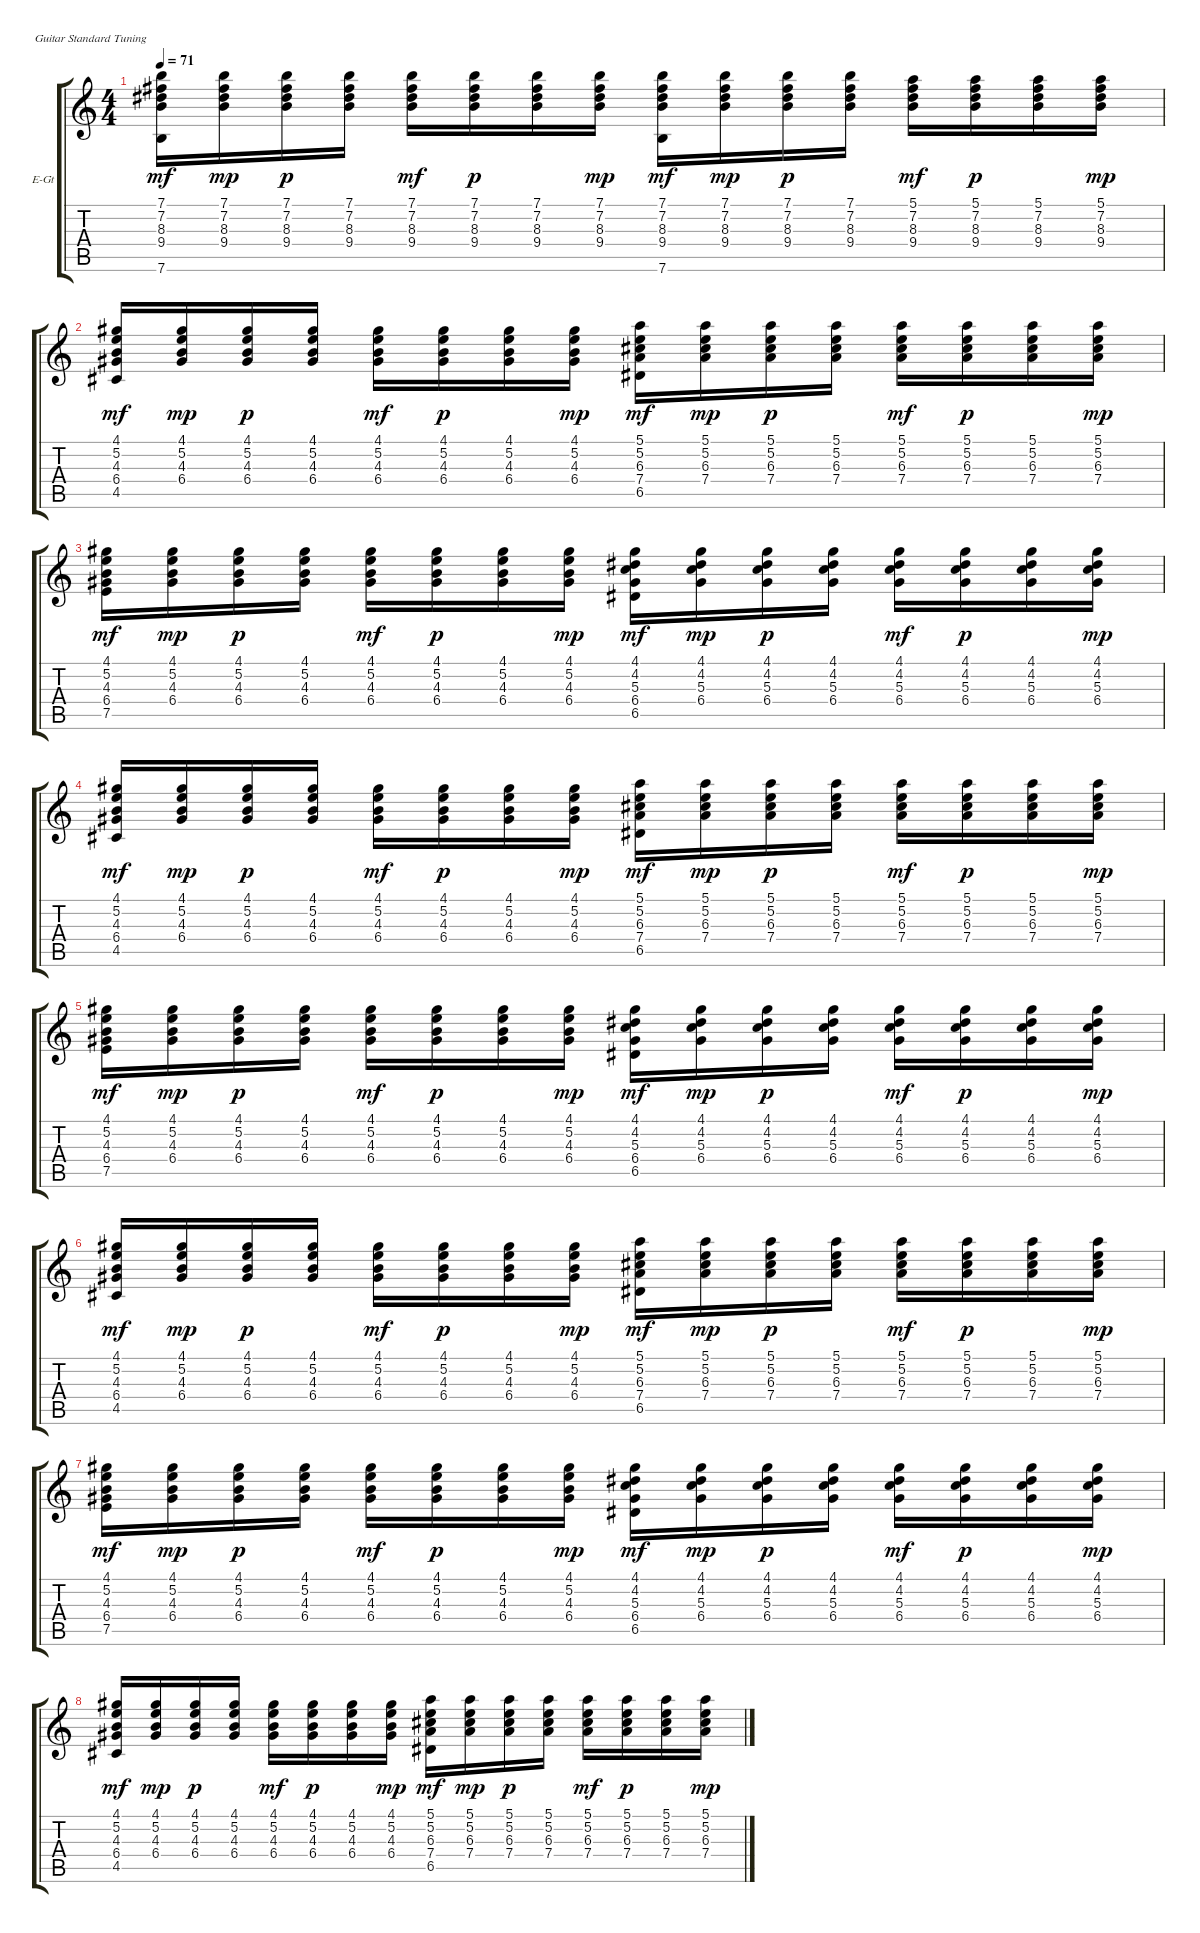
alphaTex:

\bracketExtendMode groupsimilarinstruments
\firstSystemTrackNameOrientation horizontal
\otherSystemsTrackNameOrientation horizontal
\track ("Гитара 2" "E-Gt") {instrument electricguitarclean}
\staff {score tabs}
\tuning (E4 B3 G3 D3 A2 E2)
\ts (4 4)
\tempo 71
\clef g2
\ks c
(7.1 7.2 8.3 9.4 7.6).16{dy mf} (7.1 7.2 8.3 9.4).16{dy mp} (7.1 7.2 8.3 9.4).16{dy p} (7.1 7.2 8.3 9.4).16 (7.1 7.2 8.3 9.4).16{dy mf} (7.1 7.2 8.3 9.4).16{dy p} (7.1 7.2 8.3 9.4).16 (7.1 7.2 8.3 9.4).16{dy mp} (7.1 7.2 8.3 9.4 7.6).16{dy mf} (7.1 7.2 8.3 9.4).16{dy mp} (7.1 7.2 8.3 9.4).16{dy p} (7.1 7.2 8.3 9.4).16 (5.1 7.2 8.3 9.4).16{dy mf} (5.1 7.2 8.3 9.4).16{dy p} (5.1 7.2 8.3 9.4).16 (5.1 7.2 8.3 9.4).16{dy mp} |
(4.1 5.2 4.3 6.4 4.5).16{dy mf} (4.1 5.2 4.3 6.4).16{dy mp} (4.1 5.2 4.3 6.4).16{dy p} (4.1 5.2 4.3 6.4).16 (4.1 5.2 4.3 6.4).16{dy mf} (4.1 5.2 4.3 6.4).16{dy p} (4.1 5.2 4.3 6.4).16 (4.1 5.2 4.3 6.4).16{dy mp} (5.1 5.2 6.3 7.4 6.5).16{dy mf} (5.1 5.2 6.3 7.4).16{dy mp} (5.1 5.2 6.3 7.4).16{dy p} (5.1 5.2 6.3 7.4).16 (5.1 5.2 6.3 7.4).16{dy mf} (5.1 5.2 6.3 7.4).16{dy p} (5.1 5.2 6.3 7.4).16 (5.1 5.2 6.3 7.4).16{dy mp} |
(4.1 5.2 4.3 6.4 7.5).16{dy mf} (4.1 5.2 4.3 6.4).16{dy mp} (4.1 5.2 4.3 6.4).16{dy p} (4.1 5.2 4.3 6.4).16 (4.1 5.2 4.3 6.4).16{dy mf} (4.1 5.2 4.3 6.4).16{dy p} (4.1 5.2 4.3 6.4).16 (4.1 5.2 4.3 6.4).16{dy mp} (4.1 4.2 5.3 6.4 6.5).16{dy mf} (4.1 4.2 5.3 6.4).16{dy mp} (4.1 4.2 5.3 6.4).16{dy p} (4.1 4.2 5.3 6.4).16 (4.1 4.2 5.3 6.4).16{dy mf} (4.1 4.2 5.3 6.4).16{dy p} (4.1 4.2 5.3 6.4).16 (4.1 4.2 5.3 6.4).16{dy mp} |
(4.1 5.2 4.3 6.4 4.5).16{dy mf} (4.1 5.2 4.3 6.4).16{dy mp} (4.1 5.2 4.3 6.4).16{dy p} (4.1 5.2 4.3 6.4).16 (4.1 5.2 4.3 6.4).16{dy mf} (4.1 5.2 4.3 6.4).16{dy p} (4.1 5.2 4.3 6.4).16 (4.1 5.2 4.3 6.4).16{dy mp} (5.1 5.2 6.3 7.4 6.5).16{dy mf} (5.1 5.2 6.3 7.4).16{dy mp} (5.1 5.2 6.3 7.4).16{dy p} (5.1 5.2 6.3 7.4).16 (5.1 5.2 6.3 7.4).16{dy mf} (5.1 5.2 6.3 7.4).16{dy p} (5.1 5.2 6.3 7.4).16 (5.1 5.2 6.3 7.4).16{dy mp} |
(4.1 5.2 4.3 6.4 7.5).16{dy mf} (4.1 5.2 4.3 6.4).16{dy mp} (4.1 5.2 4.3 6.4).16{dy p} (4.1 5.2 4.3 6.4).16 (4.1 5.2 4.3 6.4).16{dy mf} (4.1 5.2 4.3 6.4).16{dy p} (4.1 5.2 4.3 6.4).16 (4.1 5.2 4.3 6.4).16{dy mp} (4.1 4.2 5.3 6.4 6.5).16{dy mf} (4.1 4.2 5.3 6.4).16{dy mp} (4.1 4.2 5.3 6.4).16{dy p} (4.1 4.2 5.3 6.4).16 (4.1 4.2 5.3 6.4).16{dy mf} (4.1 4.2 5.3 6.4).16{dy p} (4.1 4.2 5.3 6.4).16 (4.1 4.2 5.3 6.4).16{dy mp} |
(4.1 5.2 4.3 6.4 4.5).16{dy mf} (4.1 5.2 4.3 6.4).16{dy mp} (4.1 5.2 4.3 6.4).16{dy p} (4.1 5.2 4.3 6.4).16 (4.1 5.2 4.3 6.4).16{dy mf} (4.1 5.2 4.3 6.4).16{dy p} (4.1 5.2 4.3 6.4).16 (4.1 5.2 4.3 6.4).16{dy mp} (5.1 5.2 6.3 7.4 6.5).16{dy mf} (5.1 5.2 6.3 7.4).16{dy mp} (5.1 5.2 6.3 7.4).16{dy p} (5.1 5.2 6.3 7.4).16 (5.1 5.2 6.3 7.4).16{dy mf} (5.1 5.2 6.3 7.4).16{dy p} (5.1 5.2 6.3 7.4).16 (5.1 5.2 6.3 7.4).16{dy mp} |
(4.1 5.2 4.3 6.4 7.5).16{dy mf} (4.1 5.2 4.3 6.4).16{dy mp} (4.1 5.2 4.3 6.4).16{dy p} (4.1 5.2 4.3 6.4).16 (4.1 5.2 4.3 6.4).16{dy mf} (4.1 5.2 4.3 6.4).16{dy p} (4.1 5.2 4.3 6.4).16 (4.1 5.2 4.3 6.4).16{dy mp} (4.1 4.2 5.3 6.4 6.5).16{dy mf} (4.1 4.2 5.3 6.4).16{dy mp} (4.1 4.2 5.3 6.4).16{dy p} (4.1 4.2 5.3 6.4).16 (4.1 4.2 5.3 6.4).16{dy mf} (4.1 4.2 5.3 6.4).16{dy p} (4.1 4.2 5.3 6.4).16 (4.1 4.2 5.3 6.4).16{dy mp} |
(4.1 5.2 4.3 6.4 4.5).16{dy mf} (4.1 5.2 4.3 6.4).16{dy mp} (4.1 5.2 4.3 6.4).16{dy p} (4.1 5.2 4.3 6.4).16 (4.1 5.2 4.3 6.4).16{dy mf} (4.1 5.2 4.3 6.4).16{dy p} (4.1 5.2 4.3 6.4).16 (4.1 5.2 4.3 6.4).16{dy mp} (5.1 5.2 6.3 7.4 6.5).16{dy mf} (5.1 5.2 6.3 7.4).16{dy mp} (5.1 5.2 6.3 7.4).16{dy p} (5.1 5.2 6.3 7.4).16 (5.1 5.2 6.3 7.4).16{dy mf} (5.1 5.2 6.3 7.4).16{dy p} (5.1 5.2 6.3 7.4).16 (5.1 5.2 6.3 7.4).16{dy mp}
